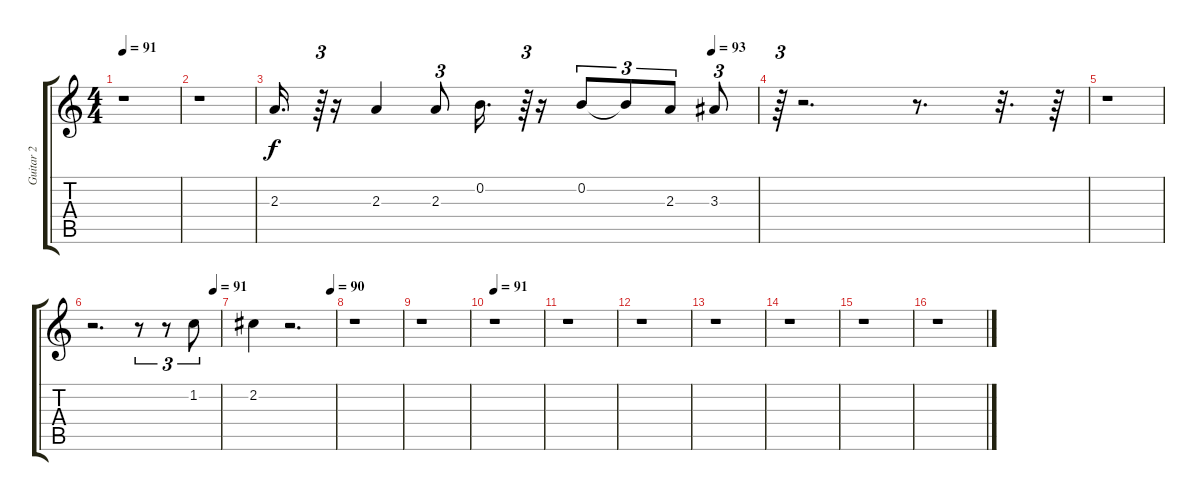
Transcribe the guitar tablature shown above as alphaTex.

\track ("Guitar 2" "Guitar 2") {instrument distortionguitar}
\staff {score tabs}
\tuning (E4 B3 G3 D3 A2 E2) {hide}
\ts (4 4)
\tempo 91
\clef g2
\ks c
r.1{dy f} |
r.1 |
\tempo (93 0.90625)
2.3.16{d} r.64{tu (3 2)} r.16 2.3.4 2.3.8{tu (3 2)} 0.2.16{d} r.64{tu (3 2)} r.16 0.2.8{tu (3 2)} 0.2{t}.8{tu (3 2)} 2.3.8{tu (3 2)} 3.3.8{tu (3 2)} |
r.64{tu (3 2)} r.2{d} r.8{d} r.32{d} r.64 |
r.1 |
\tempo (91 0.9479166666666666)
r.2{d} r.8{tu (3 2)} r.8{tu (3 2)} 1.2.8{tu (3 2)} |
\tempo (90 0.9479166666666666)
2.2.4 r.2{d} |
r.1 |
r.1 |
\tempo 91
r.1 |
r.1 |
r.1 |
r.1 |
r.1 |
r.1 |
r.1
